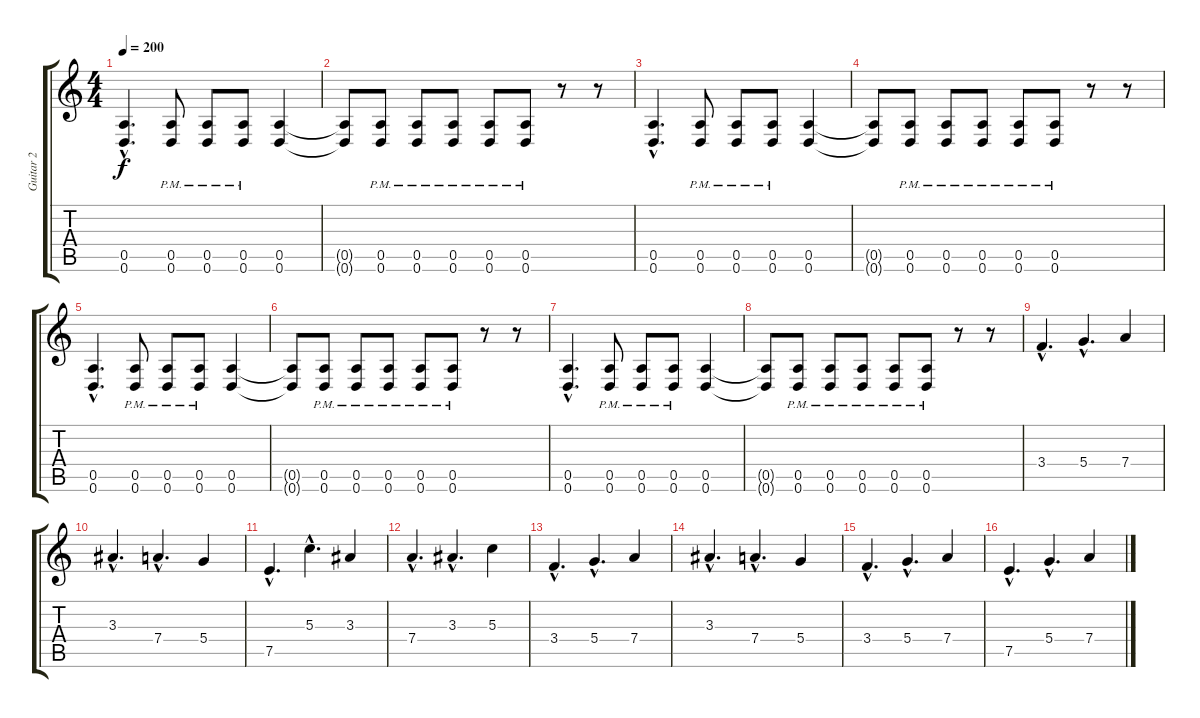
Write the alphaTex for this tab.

\track ("Guitar 2" "Guitar 2") {instrument distortionguitar}
\staff {score tabs}
\tuning (E4 B3 G3 D3 A2 D2) {hide}
\ts (4 4)
\tempo 200
\clef g2
\ks c
(0.5{hac} 0.6{hac}).4{d dy f} (0.5{pm} 0.6{pm}).8 (0.5{pm} 0.6{pm}).8 (0.5{pm} 0.6{pm}).8 (0.5 0.6).4 |
(0.5{t} 0.6{t}).8 (0.5{pm} 0.6{pm}).8 (0.5{pm} 0.6{pm}).8 (0.5{pm} 0.6{pm}).8 (0.5{pm} 0.6{pm}).8 (0.5{pm} 0.6{pm}).8 r.8 r.8 |
(0.5{hac} 0.6{hac}).4{d} (0.5{pm} 0.6{pm}).8 (0.5{pm} 0.6{pm}).8 (0.5{pm} 0.6{pm}).8 (0.5 0.6).4 |
(0.5{t} 0.6{t}).8 (0.5{pm} 0.6{pm}).8 (0.5{pm} 0.6{pm}).8 (0.5{pm} 0.6{pm}).8 (0.5{pm} 0.6{pm}).8 (0.5{pm} 0.6{pm}).8 r.8 r.8 |
(0.5{hac} 0.6{hac}).4{d} (0.5{pm} 0.6{pm}).8 (0.5{pm} 0.6{pm}).8 (0.5{pm} 0.6{pm}).8 (0.5 0.6).4 |
(0.5{t} 0.6{t}).8 (0.5{pm} 0.6{pm}).8 (0.5{pm} 0.6{pm}).8 (0.5{pm} 0.6{pm}).8 (0.5{pm} 0.6{pm}).8 (0.5{pm} 0.6{pm}).8 r.8 r.8 |
(0.5{hac} 0.6{hac}).4{d} (0.5{pm} 0.6{pm}).8 (0.5{pm} 0.6{pm}).8 (0.5{pm} 0.6{pm}).8 (0.5 0.6).4 |
(0.5{t} 0.6{t}).8 (0.5{pm} 0.6{pm}).8 (0.5{pm} 0.6{pm}).8 (0.5{pm} 0.6{pm}).8 (0.5{pm} 0.6{pm}).8 (0.5{pm} 0.6{pm}).8 r.8 r.8 |
3.4{hac}.4{d} 5.4{hac}.4{d} 7.4.4 |
3.3{hac}.4{d} 7.4{hac}.4{d} 5.4.4 |
7.5{hac}.4{d} 5.3{hac}.4{d} 3.3.4 |
7.4{hac}.4{d} 3.3{hac}.4{d} 5.3.4 |
3.4{hac}.4{d} 5.4{hac}.4{d} 7.4.4 |
3.3{hac}.4{d} 7.4{hac}.4{d} 5.4.4 |
3.4{hac}.4{d} 5.4{hac}.4{d} 7.4.4 |
7.5{hac}.4{d} 5.4{hac}.4{d} 7.4.4
